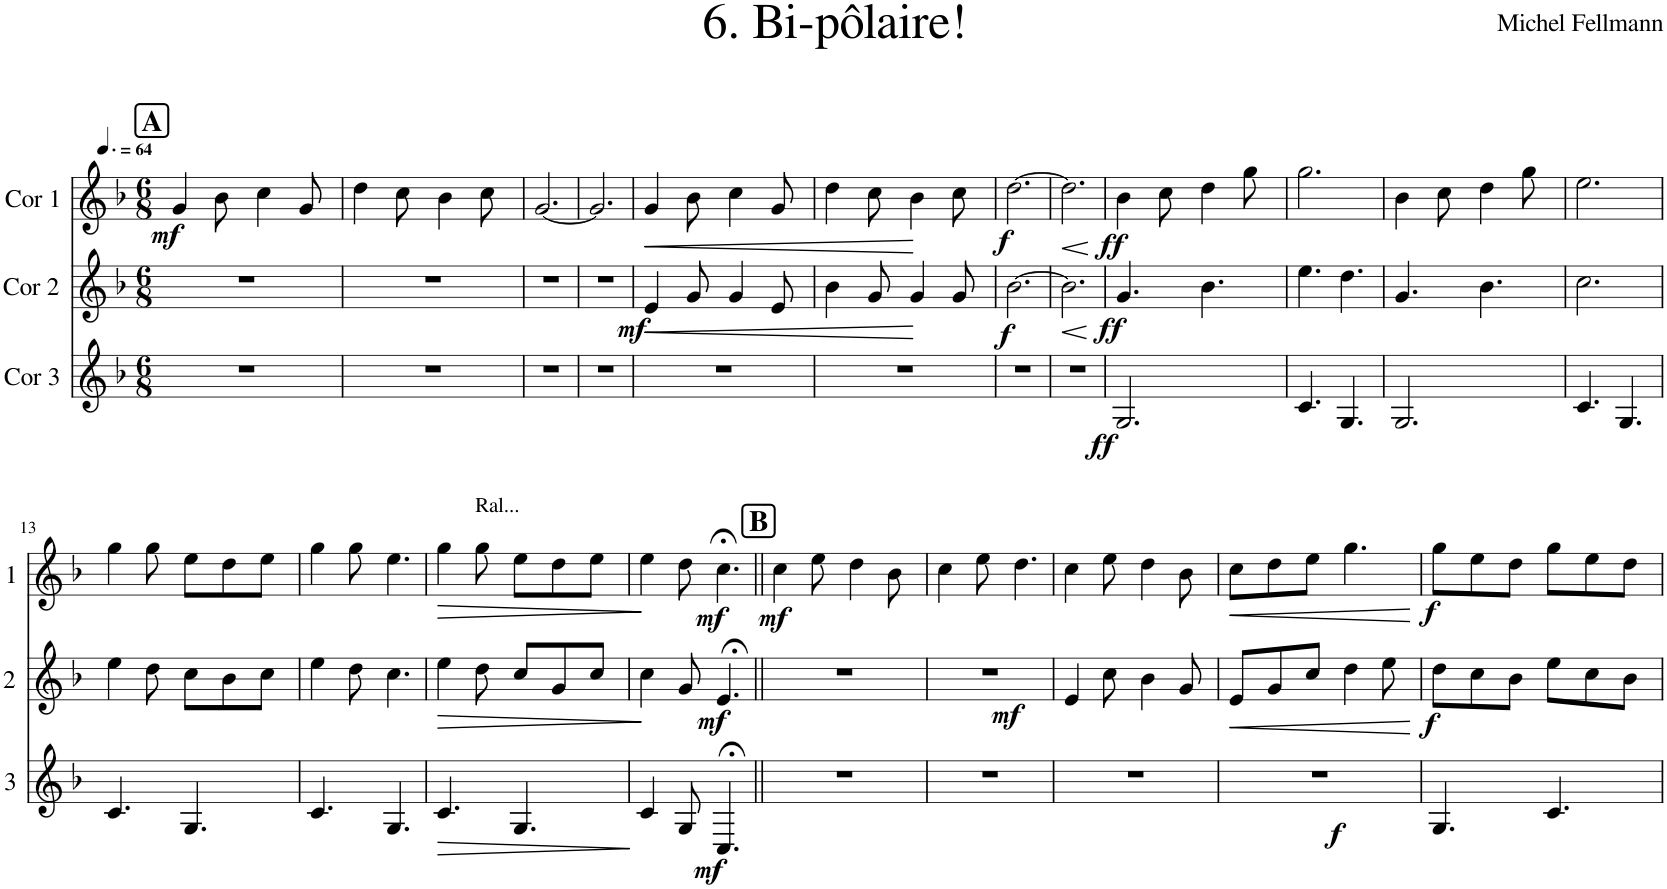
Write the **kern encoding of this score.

**kern	**dynam	**kern	**dynam	**kern	**dynam
*part3	*part3	*part2	*part2	*part1	*part1
*staff3	*staff3	*staff2	*staff2	*staff1	*staff1
*I"Cor 3	*	*I"Cor 2	*	*I"Cor 1	*
*clefG2	*	*clefG2	*	*clefG2	*
*Trd4c7	*	*Trd4c7	*	*Trd4c7	*
*k[b-]	*	*k[b-]	*	*k[b-]	*
*M6/8	*	*M6/8	*	*M6/8	*
*MM96	*	*MM96	*	*MM96	*
!!LO:REH:place=s1:a:B:cj:fs=14:t=A
=1	=1	=1	=1	=1	=1
!	!	!	!	!	!LO:DY:b
2.r	.	2.r	.	4g/	mf
.	.	.	.	8b-\	.
.	.	.	.	4cc\	.
.	.	.	.	8g/	.
=2	=2	=2	=2	=2	=2
2.r	.	2.r	.	4dd\	.
.	.	.	.	8cc\	.
.	.	.	.	4b-\	.
.	.	.	.	8cc\	.
=3	=3	=3	=3	=3	=3
2.r	.	2.r	.	[2.g/	.
=4	=4	=4	=4	=4	=4
!	!	!	!LO:DY:b	!	!
2.r	.	2.r	mf	2.g/]	.
=5	=5	=5	=5	=5	=5
!	!	!	!LO:HP:b	!	!LO:HP:b
2.r	.	4e/	<	4g/	<
.	.	8g/	.	8b-\	.
.	.	4g/	.	4cc\	.
.	.	8e/	.	8g/	.
.	.	.	[	.	[
=6	=6	=6	=6	=6	=6
2.r	.	4b-\	.	4dd\	.
.	.	8g/	.	8cc\	.
.	.	4g/	.	4b-\	.
.	.	8g/	.	8cc\	.
=7	=7	=7	=7	=7	=7
!	!	!	!LO:DY:b	!	!LO:DY:b
2.r	.	[2.b-\	f	[2.dd\	f
=8	=8	=8	=8	=8	=8
!	!LO:DY:b	!	!LO:HP:b	!	!LO:HP:b
2.r	ff	2.b-\]	<	2.dd\]	<
.	.	.	[	.	[
=9	=9	=9	=9	=9	=9
!	!	!	!LO:DY:b	!	!LO:DY:b
2.G/	.	4.g/	ff	4b-\	ff
.	.	.	.	8cc\	.
.	.	4.b-\	.	4dd\	.
.	.	.	.	8gg\	.
=10	=10	=10	=10	=10	=10
4.c/	.	4.ee\	.	2.gg\	.
4.G/	.	4.dd\	.	.	.
=11	=11	=11	=11	=11	=11
2.G/	.	4.g/	.	4b-\	.
.	.	.	.	8cc\	.
.	.	4.b-\	.	4dd\	.
.	.	.	.	8gg\	.
=12	=12	=12	=12	=12	=12
4.c/	.	2.cc\	.	2.ee\	.
4.G/	.	.	.	.	.
!!LO:LB:g=z
=13	=13	=13	=13	=13	=13
4.c/	.	4ee\	.	4gg\	.
.	.	8dd\	.	8gg\	.
4.G/	.	8cc\L	.	8ee\L	.
.	.	8b-\	.	8dd\	.
.	.	8cc\J	.	8ee\J	.
=14	=14	=14	=14	=14	=14
4.c/	.	4ee\	.	4gg\	.
.	.	8dd\	.	8gg\	.
4.G/	.	4.cc\	.	4.ee\	.
=15	=15	=15	=15	=15	=15
!	!LO:HP:b	!	!LO:HP:b	!	!LO:HP:b
4.c/	>	4ee\	>	4gg\	>
!	!	!	!	!LO:TX:a:t=Ral...	!
.	.	8dd\	.	8gg\	.
4.G/	.	8cc/L	.	8ee\L	.
.	.	8g/	.	8dd\	.
.	.	8cc/J	.	8ee\J	.
.	]	.	]	.	]
=16	=16	=16	=16	=16	=16
4c/	.	4cc\	.	4ee\	.
8G/	.	8g/	.	8dd\	.
!	!LO:DY:b	!	!LO:DY:b	!	!LO:DY:b
4.C;</	mf	4.e;</	mf	4.cc;<\	mf
!!LO:REH:place=s1:a:B:cj:fs=14:t=B
=17||	=17||	=17||	=17||	=17||	=17||
!	!	!	!	!	!LO:DY:b
2.r	.	2.r	.	4cc\	mf
.	.	.	.	8ee\	.
.	.	.	.	4dd\	.
.	.	.	.	8b-\	.
=18	=18	=18	=18	=18	=18
!	!	!	!LO:DY:b	!	!
2.r	.	2.r	mf	4cc\	.
.	.	.	.	8ee\	.
.	.	.	.	4.dd\	.
=19	=19	=19	=19	=19	=19
2.r	.	4e/	.	4cc\	.
.	.	8cc\	.	8ee\	.
.	.	4b-\	.	4dd\	.
.	.	8g/	.	8b-\	.
=20	=20	=20	=20	=20	=20
!	!LO:DY:b	!	!LO:HP:b	!	!LO:HP:b
2.r	f	8e/L	<	8cc\L	<
.	.	8g/	.	8dd\	.
.	.	8cc/J	.	8ee\J	.
.	.	4dd\	.	4.gg\	.
.	.	8ee\	.	.	.
.	.	.	[	.	[
=21	=21	=21	=21	=21	=21
!	!	!	!LO:DY:b	!	!LO:DY:b
4.G/	.	8dd\L	f	8gg\L	f
.	.	8cc\	.	8ee\	.
.	.	8b-\J	.	8dd\J	.
4.c/	.	8ee\L	.	8gg\L	.
.	.	8cc\	.	8ee\	.
.	.	8b-\J	.	8dd\J	.
=	=	=	=	=	=
*-	*-	*-	*-	*-	*-
